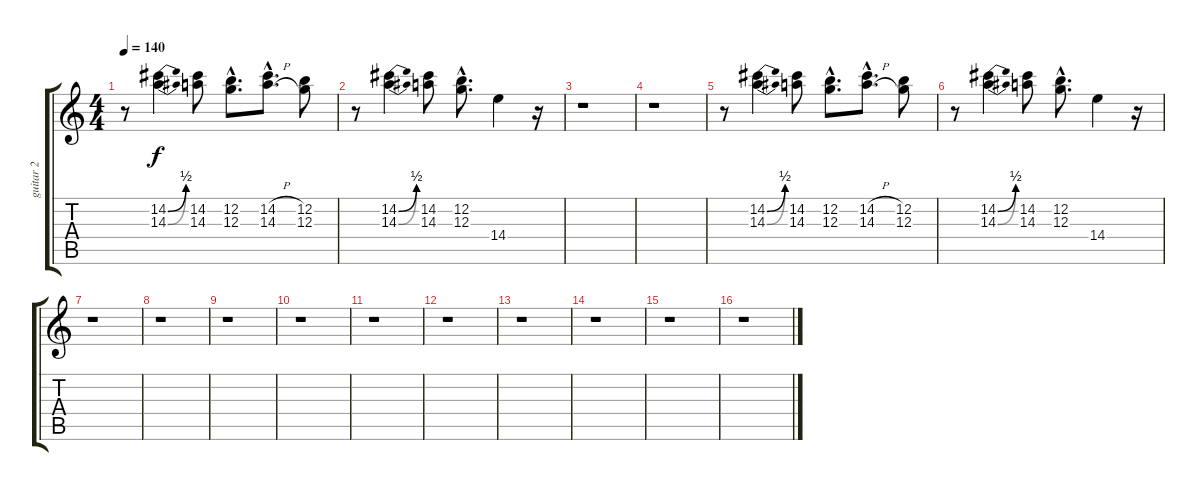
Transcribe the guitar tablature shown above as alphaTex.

\track ("guitar 2" "guitar 2") {instrument distortionguitar}
\staff {score tabs}
\tuning (E4 B3 G3 D3 A2 E2) {hide}
\ts (4 4)
\tempo 140
\clef g2
\ks c
r.8{dy f} (14.2{be (bend 0 0 60 2)} 14.3{be (bend 0 0 60 2)}).4 (14.2 14.3).8 (12.2{hac} 12.3{hac}).8{d} (14.2{h hac} 14.3{h hac}).8{d} (12.2 12.3).8 |
r.8 (14.2{be (bend 0 0 60 2)} 14.3{be (bend 0 0 60 2)}).4 (14.2 14.3).8 (12.2{hac} 12.3{hac}).8{d} 14.4.4 r.16 |
r.1 |
r.1 |
r.8 (14.2{be (bend 0 0 60 2)} 14.3{be (bend 0 0 60 2)}).4 (14.2 14.3).8 (12.2{hac} 12.3{hac}).8{d} (14.2{h hac} 14.3{h hac}).8{d} (12.2 12.3).8 |
r.8 (14.2{be (bend 0 0 60 2)} 14.3{be (bend 0 0 60 2)}).4 (14.2 14.3).8 (12.2{hac} 12.3{hac}).8{d} 14.4.4 r.16 |
r.1 |
r.1 |
r.1 |
r.1 |
r.1 |
r.1 |
r.1 |
r.1 |
r.1 |
r.1
